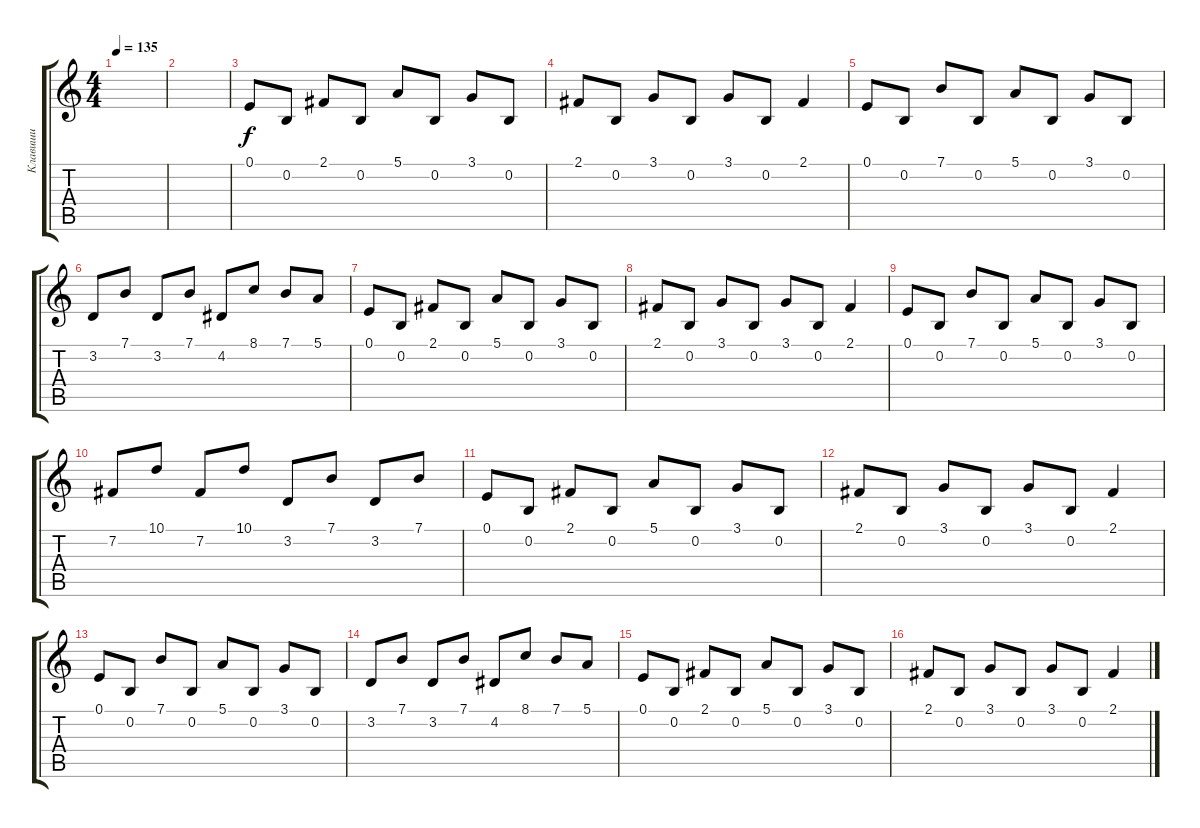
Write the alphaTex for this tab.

\track ("Клавиши" "Клавиши") {instrument stringensemble1}
\staff {score tabs}
\tuning (E4 B3 G3 D3 A2 E2) {hide}
\ts (4 4)
\tempo 135
\clef g2
\ks c
|
|
0.1.8 0.2.8 2.1.8 0.2.8 5.1.8 0.2.8 3.1.8 0.2.8 |
2.1.8 0.2.8 3.1.8 0.2.8 3.1.8 0.2.8 2.1.4 |
0.1.8 0.2.8 7.1.8 0.2.8 5.1.8 0.2.8 3.1.8 0.2.8 |
3.2.8 7.1.8 3.2.8 7.1.8 4.2.8 8.1.8 7.1.8 5.1.8 |
0.1.8 0.2.8 2.1.8 0.2.8 5.1.8 0.2.8 3.1.8 0.2.8 |
2.1.8 0.2.8 3.1.8 0.2.8 3.1.8 0.2.8 2.1.4 |
0.1.8 0.2.8 7.1.8 0.2.8 5.1.8 0.2.8 3.1.8 0.2.8 |
7.2.8 10.1.8 7.2.8 10.1.8 3.2.8 7.1.8 3.2.8 7.1.8 |
0.1.8 0.2.8 2.1.8 0.2.8 5.1.8 0.2.8 3.1.8 0.2.8 |
2.1.8 0.2.8 3.1.8 0.2.8 3.1.8 0.2.8 2.1.4 |
0.1.8 0.2.8 7.1.8 0.2.8 5.1.8 0.2.8 3.1.8 0.2.8 |
3.2.8 7.1.8 3.2.8 7.1.8 4.2.8 8.1.8 7.1.8 5.1.8 |
0.1.8 0.2.8 2.1.8 0.2.8 5.1.8 0.2.8 3.1.8 0.2.8 |
2.1.8 0.2.8 3.1.8 0.2.8 3.1.8 0.2.8 2.1.4
